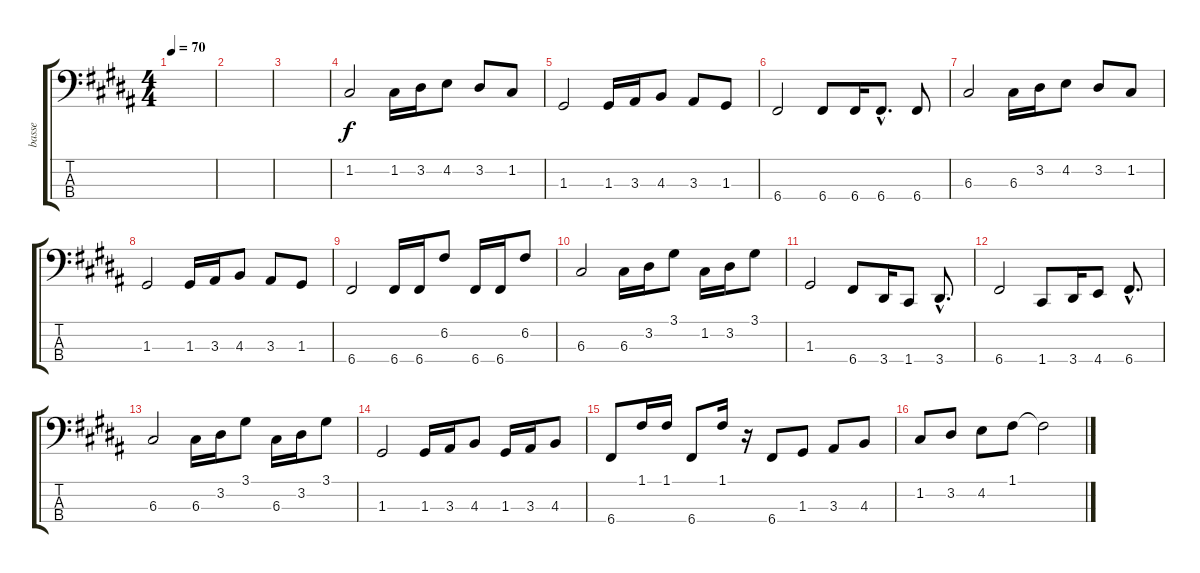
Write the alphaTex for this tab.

\track ("basse" "basse") {instrument electricbassfinger}
\staff {score tabs}
\tuning (F2 C2 G1 C1) {hide}
\ts (4 4)
\tempo 70
\clef f4
\ks g#minor
|
|
|
1.2.2 1.2.16 3.2.16 4.2.8 3.2.8 1.2.8 |
1.3.2 1.3.16 3.3.16 4.3.8 3.3.8 1.3.8 |
6.4.2 6.4.8 6.4.16 6.4{hac}.8{d} 6.4.8 |
6.3.2 6.3.16 3.2.16 4.2.8 3.2.8 1.2.8 |
1.3.2 1.3.16 3.3.16 4.3.8 3.3.8 1.3.8 |
6.4.2 6.4.16 6.4.16 6.2.8 6.4.16 6.4.16 6.2.8 |
6.3.2 6.3.16 3.2.16 3.1.8 1.2.16 3.2.16 3.1.8 |
1.3.2 6.4.8 3.4.16 1.4.8 3.4{hac}.8{d} |
6.4.2 1.4.8 3.4.16 4.4.8 6.4{hac}.8{d} |
6.3.2 6.3.16 3.2.16 3.1.8 6.3.16 3.2.16 3.1.8 |
1.3.2 1.3.16 3.3.16 4.3.8 1.3.16 3.3.16 4.3.8 |
6.4.8 1.1.16 1.1.16 6.4.8 1.1.16 r.16 6.4.8 1.3.8 3.3.8 4.3.8 |
1.2.8 3.2.8 4.2.8 1.1.8 1.1{t}.2
